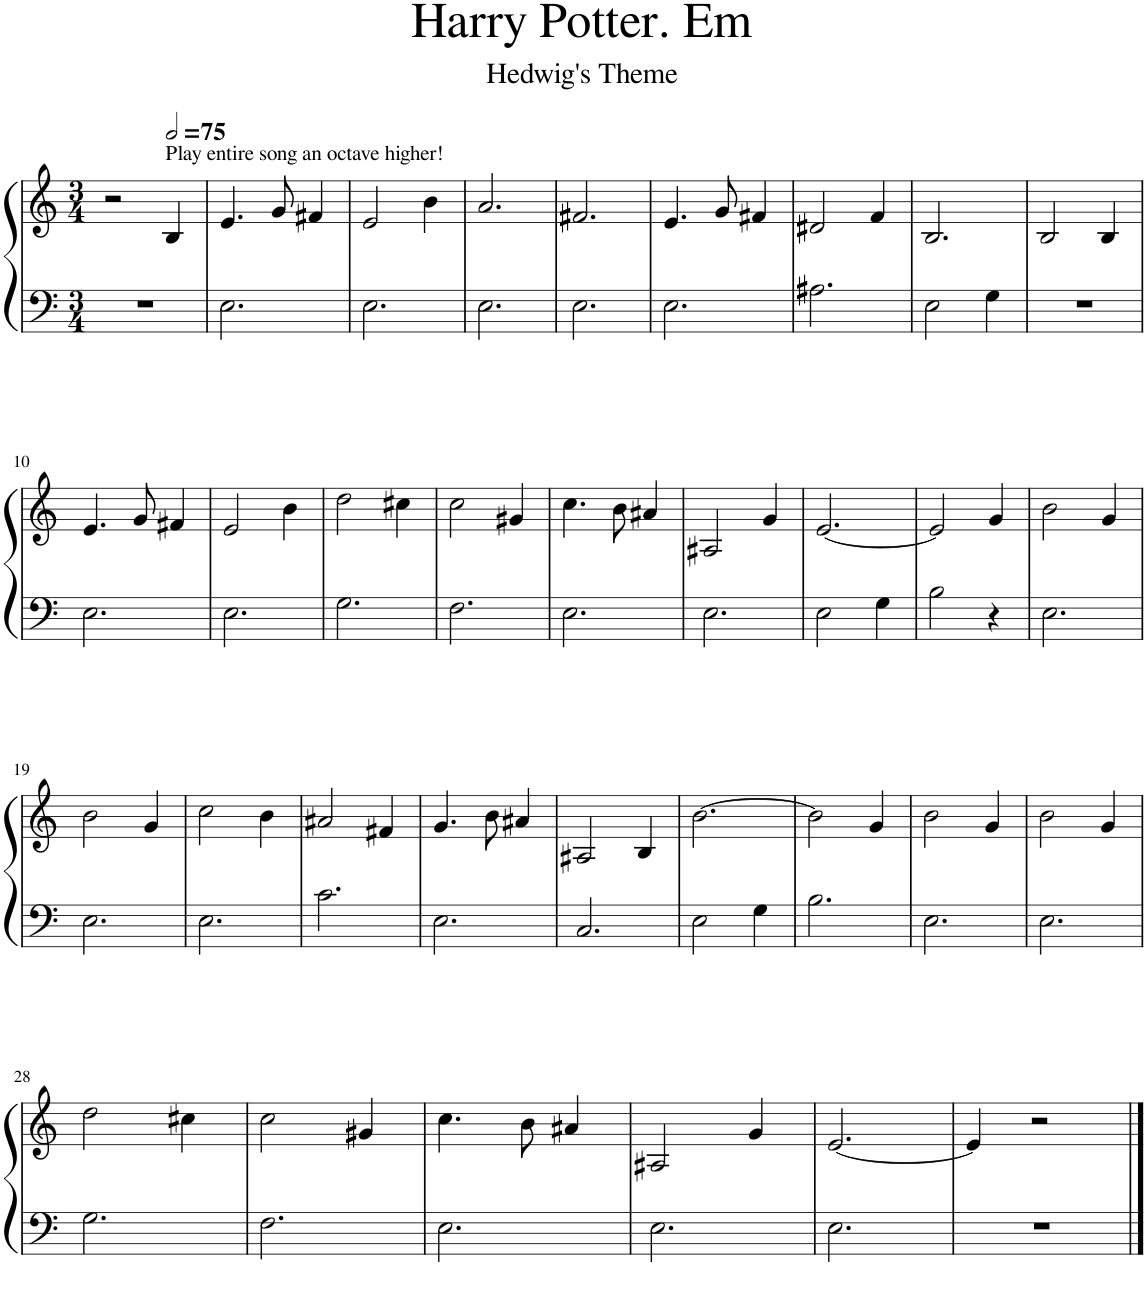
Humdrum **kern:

**kern	**kern
*part1	*part1
*staff2	*staff1
*I"Piano	*
*I'Pno.	*
*clefF4	*clefG2
*k[]	*k[]
*M3/4	*M3/4
=1	=1
2.r	2r
*	*MM150
!	!LO:TX:a:t=Play entire song an octave higher!
.	4B/
=2	=2
2.E\	4.e/
.	8g/
.	4f#X/
=3	=3
2.E\	2e/
.	4b\
=4	=4
2.E\	2.a/
=5	=5
2.E\	2.f#X/
=6	=6
2.E\	4.e/
.	8g/
.	4f#X/
=7	=7
2.A#X\	2d#X/
.	4f/
=8	=8
2E\	2.B/
4G\	.
=9	=9
2.r	2B/
.	4B/
!!LO:LB:g=z
=10	=10
2.E\	4.e/
.	8g/
.	4f#X/
=11	=11
2.E\	2e/
.	4b\
=12	=12
2.G\	2dd\
.	4cc#X\
=13	=13
2.F\	2cc\
.	4g#X/
=14	=14
2.E\	4.cc\
.	8b\
.	4a#X/
=15	=15
2.E\	2A#X/
.	4g/
=16	=16
2E\	[2.e/
4G\	.
=17	=17
2B\	2e/]
4r	4g/
=18	=18
2.E\	2b\
.	4g/
!!LO:LB:g=z
=19	=19
2.E\	2b\
.	4g/
=20	=20
2.E\	2cc\
.	4b\
=21	=21
2.c\	2a#X/
.	4f#X/
=22	=22
2.E\	4.g/
.	8b\
.	4a#X/
=23	=23
2.C/	2A#X/
.	4B/
=24	=24
2E\	[2.b\
4G\	.
=25	=25
2.B\	2b\]
.	4g/
=26	=26
2.E\	2b\
.	4g/
=27	=27
2.E\	2b\
.	4g/
!!LO:LB:g=z
=28	=28
2.G\	2dd\
.	4cc#X\
=29	=29
2.F\	2cc\
.	4g#X/
=30	=30
2.E\	4.cc\
.	8b\
.	4a#X/
=31	=31
2.E\	2A#X/
.	4g/
=32	=32
2.E\	[2.e/
=33	=33
2.r	4e/]
.	2r
==	==
*-	*-
